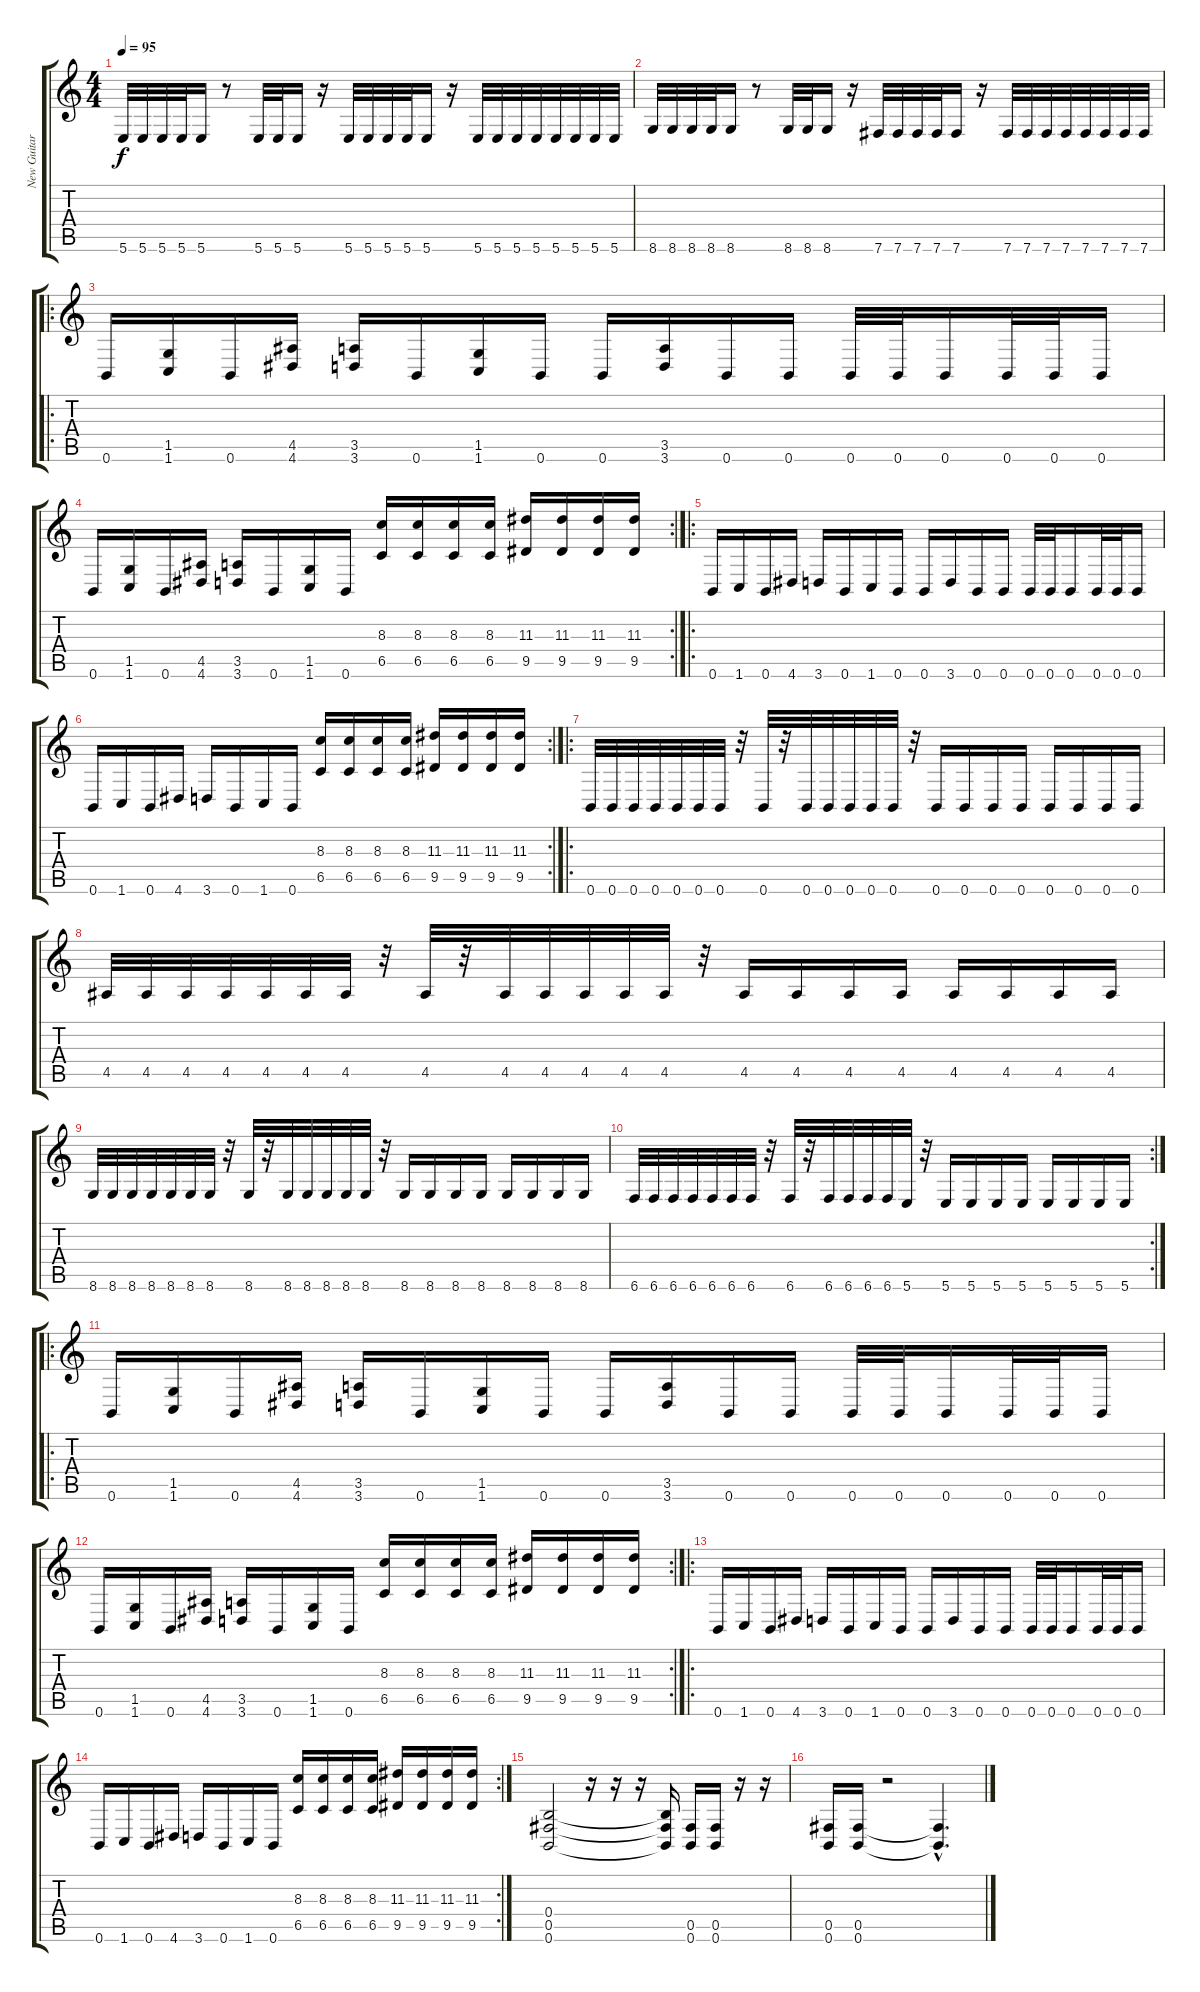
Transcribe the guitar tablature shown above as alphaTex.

\track ("New Guitar" "New Guitar") {instrument overdrivenguitar}
\staff {score tabs}
\tuning (Db4 Ab3 E3 B2 Gb2 B1) {hide}
\ts (4 4)
\tempo 95
\clef g2
\ks c
5.6.32{dy f} 5.6.32 5.6.32 5.6.32 5.6.16 r.8 5.6.32 5.6.32 5.6.16 r.16 5.6.32 5.6.32 5.6.32 5.6.32 5.6.16 r.16 5.6.32 5.6.32 5.6.32 5.6.32 5.6.32 5.6.32 5.6.32 5.6.32 |
8.6.32 8.6.32 8.6.32 8.6.32 8.6.16 r.8 8.6.32 8.6.32 8.6.16 r.16 7.6.32 7.6.32 7.6.32 7.6.32 7.6.16 r.16 7.6.32 7.6.32 7.6.32 7.6.32 7.6.32 7.6.32 7.6.32 7.6.32 |
\ro
0.6.16 (1.5 1.6).16 0.6.16 (4.5 4.6).16 (3.5 3.6).16 0.6.16 (1.5 1.6).16 0.6.16 0.6.16 (3.5 3.6).16 0.6.16 0.6.16 0.6.32 0.6.32 0.6.16 0.6.32 0.6.32 0.6.16 |
\rc 2
0.6.16 (1.5 1.6).16 0.6.16 (4.5 4.6).16 (3.5 3.6).16 0.6.16 (1.5 1.6).16 0.6.16 (8.3 6.5).16 (8.3 6.5).16 (8.3 6.5).16 (8.3 6.5).16 (11.3 9.5).16 (11.3 9.5).16 (11.3 9.5).16 (11.3 9.5).16 |
\ro
0.6.16 1.6.16 0.6.16 4.6.16 3.6.16 0.6.16 1.6.16 0.6.16 0.6.16 3.6.16 0.6.16 0.6.16 0.6.32 0.6.32 0.6.16 0.6.32 0.6.32 0.6.16 |
\rc 2
0.6.16 1.6.16 0.6.16 4.6.16 3.6.16 0.6.16 1.6.16 0.6.16 (8.3 6.5).16 (8.3 6.5).16 (8.3 6.5).16 (8.3 6.5).16 (11.3 9.5).16 (11.3 9.5).16 (11.3 9.5).16 (11.3 9.5).16 |
\ro
0.6.32 0.6.32 0.6.32 0.6.32 0.6.32 0.6.32 0.6.32 r.32 0.6.32 r.32 0.6.32 0.6.32 0.6.32 0.6.32 0.6.32 r.32 0.6.16 0.6.16 0.6.16 0.6.16 0.6.16 0.6.16 0.6.16 0.6.16 |
4.5.32 4.5.32 4.5.32 4.5.32 4.5.32 4.5.32 4.5.32 r.32 4.5.32 r.32 4.5.32 4.5.32 4.5.32 4.5.32 4.5.32 r.32 4.5.16 4.5.16 4.5.16 4.5.16 4.5.16 4.5.16 4.5.16 4.5.16 |
8.6.32 8.6.32 8.6.32 8.6.32 8.6.32 8.6.32 8.6.32 r.32 8.6.32 r.32 8.6.32 8.6.32 8.6.32 8.6.32 8.6.32 r.32 8.6.16 8.6.16 8.6.16 8.6.16 8.6.16 8.6.16 8.6.16 8.6.16 |
\rc 2
6.6.32 6.6.32 6.6.32 6.6.32 6.6.32 6.6.32 6.6.32 r.32 6.6.32 r.32 6.6.32 6.6.32 6.6.32 6.6.32 5.6.32 r.32 5.6.16 5.6.16 5.6.16 5.6.16 5.6.16 5.6.16 5.6.16 5.6.16 |
\ro
0.6.16 (1.5 1.6).16 0.6.16 (4.5 4.6).16 (3.5 3.6).16 0.6.16 (1.5 1.6).16 0.6.16 0.6.16 (3.5 3.6).16 0.6.16 0.6.16 0.6.32 0.6.32 0.6.16 0.6.32 0.6.32 0.6.16 |
\rc 2
0.6.16 (1.5 1.6).16 0.6.16 (4.5 4.6).16 (3.5 3.6).16 0.6.16 (1.5 1.6).16 0.6.16 (8.3 6.5).16 (8.3 6.5).16 (8.3 6.5).16 (8.3 6.5).16 (11.3 9.5).16 (11.3 9.5).16 (11.3 9.5).16 (11.3 9.5).16 |
\ro
0.6.16 1.6.16 0.6.16 4.6.16 3.6.16 0.6.16 1.6.16 0.6.16 0.6.16 3.6.16 0.6.16 0.6.16 0.6.32 0.6.32 0.6.16 0.6.32 0.6.32 0.6.16 |
\rc 2
0.6.16 1.6.16 0.6.16 4.6.16 3.6.16 0.6.16 1.6.16 0.6.16 (8.3 6.5).16 (8.3 6.5).16 (8.3 6.5).16 (8.3 6.5).16 (11.3 9.5).16 (11.3 9.5).16 (11.3 9.5).16 (11.3 9.5).16 |
(0.4 0.5 0.6).2 r.16 r.16 r.16 (0.4{t} 0.5{t} 0.6{t}).16 (0.5 0.6).16 (0.5 0.6).16 r.16 r.16 |
(0.5 0.6).16 (0.5 0.6).16 r.2 (0.5{hac t} 0.6{hac t}).4{d}
